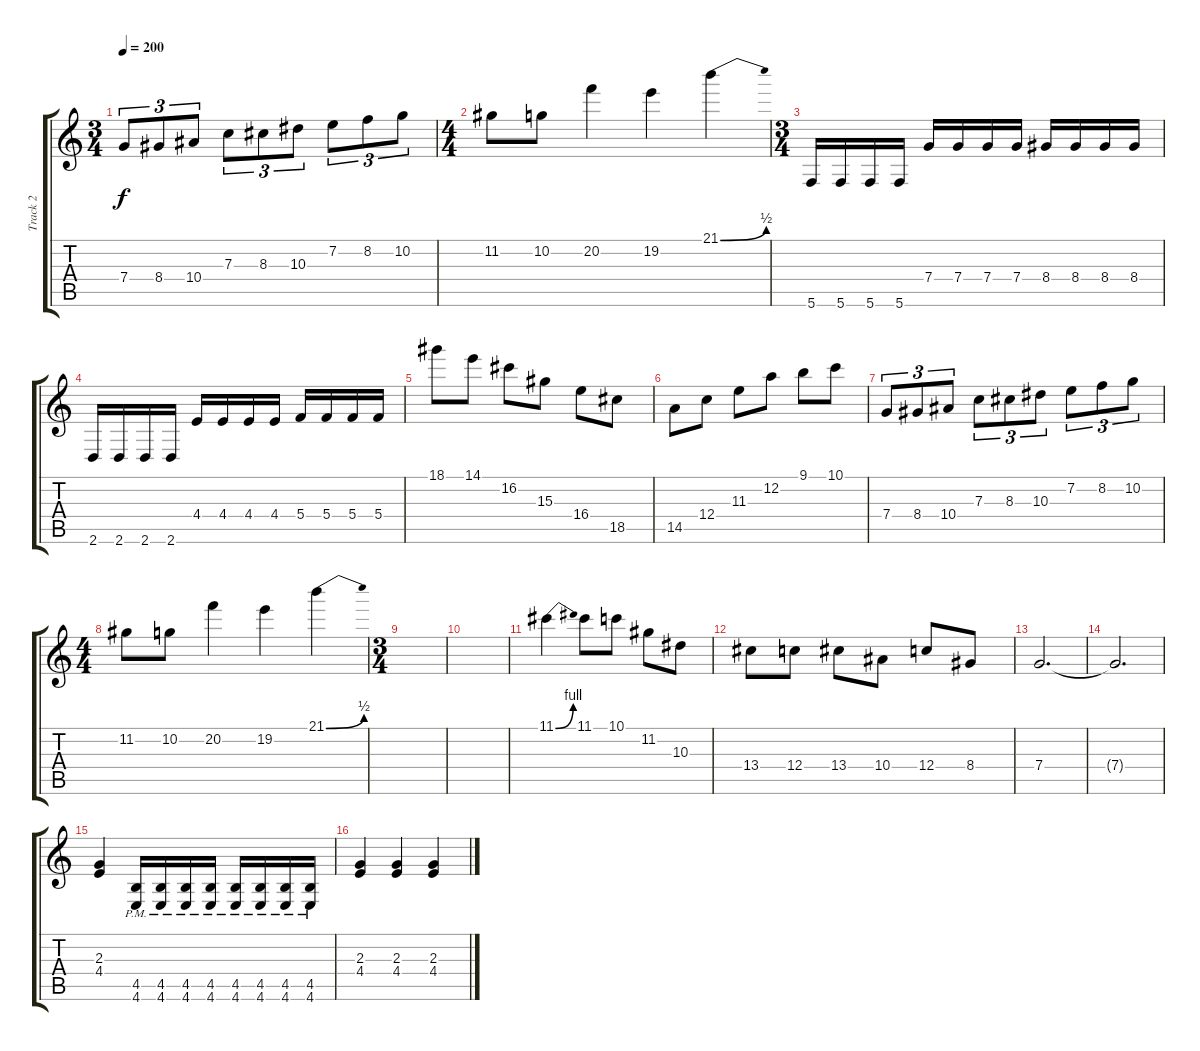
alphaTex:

\track ("Track 2" "Track 2") {instrument overdrivenguitar}
\staff {score tabs}
\tuning (D4 A3 F3 C3 G2 C2) {hide}
\ts (3 4)
\tempo 200
\clef g2
\ks c
7.4.8{tu (3 2) dy f} 8.4.8{tu (3 2)} 10.4.8{tu (3 2)} 7.3.8{tu (3 2)} 8.3.8{tu (3 2)} 10.3.8{tu (3 2)} 7.2.8{tu (3 2)} 8.2.8{tu (3 2)} 10.2.8{tu (3 2)} |
\ts (4 4)
11.2.8 10.2.8 20.2.4 19.2.4 21.1{be (bend 0 0 60 2)}.4 |
\ts (3 4)
5.6.16 5.6.16 5.6.16 5.6.16 7.4.16 7.4.16 7.4.16 7.4.16 8.4.16 8.4.16 8.4.16 8.4.16 |
2.6.16 2.6.16 2.6.16 2.6.16 4.4.16 4.4.16 4.4.16 4.4.16 5.4.16 5.4.16 5.4.16 5.4.16 |
18.1.8 14.1.8 16.2.8 15.3.8 16.4.8 18.5.8 |
14.5.8 12.4.8 11.3.8 12.2.8 9.1.8 10.1.8 |
7.4.8{tu (3 2)} 8.4.8{tu (3 2)} 10.4.8{tu (3 2)} 7.3.8{tu (3 2)} 8.3.8{tu (3 2)} 10.3.8{tu (3 2)} 7.2.8{tu (3 2)} 8.2.8{tu (3 2)} 10.2.8{tu (3 2)} |
\ts (4 4)
11.2.8 10.2.8 20.2.4 19.2.4 21.1{be (bend 0 0 60 2)}.4 |
\ts (3 4)
|
|
11.1{be (bend 0 0 60 4)}.4{instrument acousticguitarnylon} 11.1.8 10.1.8 11.2.8 10.3.8 |
13.4.8 12.4.8 13.4.8 10.4.8 12.4.8 8.4.8 |
7.4.2{d} |
7.4{t}.2{d} |
(2.3 4.4).4{instrument overdrivenguitar} (4.5{pm} 4.6{pm}).16 (4.5{pm} 4.6{pm}).16 (4.5{pm} 4.6{pm}).16 (4.5{pm} 4.6{pm}).16 (4.5{pm} 4.6{pm}).16 (4.5{pm} 4.6{pm}).16 (4.5{pm} 4.6{pm}).16 (4.5{pm} 4.6{pm}).16 |
(2.3 4.4).4 (2.3 4.4).4 (2.3 4.4).4
